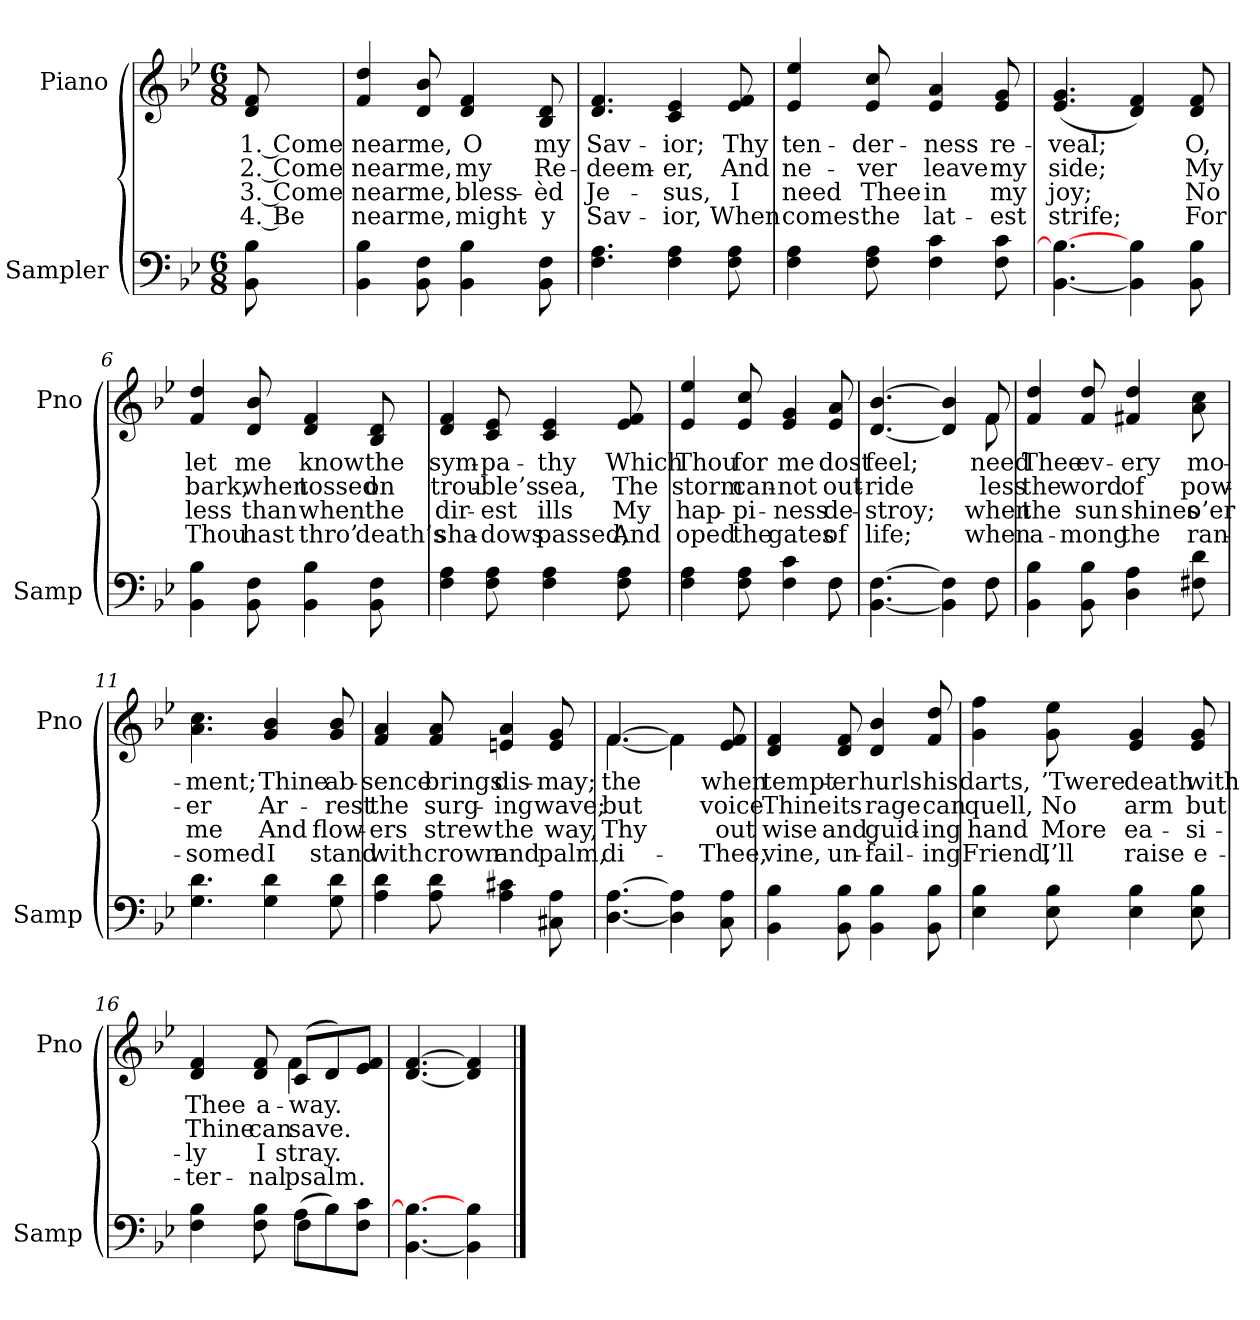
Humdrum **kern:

**kern	**kern	**text	**text	**text	**text
*part2	*part1	*part1	*part1	*part1	*part1
*staff2	*staff1	*staff1	*staff1	*staff1	*staff1
*I"Sampler	*I"Piano	*	*	*	*
*I'Samp	*I'Pno	*	*	*	*
*clefF4	*clefG2	*	*	*	*
*k[b-e-]	*k[b-e-]	*	*	*	*
*B-:	*B-:	*	*	*	*
*M6/8	*M6/8	*	*	*	*
=1	=1	=1	=1	=1	=1
8BB- 8B-	8d 8f	1. Come	2. Come	3. Come	4. Be
=2	=2	=2	=2	=2	=2
4BB- 4B-	4f 4dd	near	near	near	near
8BB- 8F	8d 8b-	me,	me,	me,	me,
4BB- 4B-	4d 4f	O	my	bless-	might-
8BB- 8F	8B- 8d	my	Re-	-èd	-y
=3	=3	=3	=3	=3	=3
4.F 4.A	4.d 4.f	Sav-	-deem-	Je-	Sav-
4F 4A	4c 4e-	-ior;	-er,	-sus,	-ior,
8F 8A	8e- 8f	Thy	And	I	When
=4	=4	=4	=4	=4	=4
4F 4A	4e- 4ee-	ten-	ne-	need	comes
8F 8A	8e- 8cc	-der-	-ver	Thee	the
4F 4c	4e- 4a	-ness	leave	in	lat-
8F 8c	8e- 8g	re-	my	my	-est
=5	=5	=5	=5	=5	=5
[4.BB- 4.B-_	(4.e- 4.g	-veal;	side;	joy;	strife;
4BB-] 4B-	4d 4f)	.	.	.	.
8BB- 8B-	8d 8f	O,	My	No	For
=6	=6	=6	=6	=6	=6
4BB- 4B-	4f 4dd	let	bark,	less	Thou
8BB- 8F	8d 8b-	me	when	than	hast
4BB- 4B-	4d 4f	know	tossed	when	thro’
8BB- 8F	8B- 8d	the	on	the	death’s
=7	=7	=7	=7	=7	=7
4F 4A	4d 4f	sym-	trou-	dir-	sha-
8F 8A	8c 8e-	-pa-	-ble’s	-est	-dows
4F 4A	4c 4e-	-thy	sea,	ills	passed,
8F 8A	8e- 8f	Which	The	My	And
=8	=8	=8	=8	=8	=8
*^	*	*	*	*	*
4F 4A	8ryy	4e- 4ee-	Thou	storm	hap-	oped
*v	*v	*	*	*	*	*
8F 8A	8e- 8cc	for	can-	-pi-	the
4F 4c	4e- 4g	me	-not	-ness	gates
*^	*	*	*	*	*
8F\	8F	8e- 8a	dost	out-	de-	of
=9	=9	=9	=9	=9	=9	=9
*	*	*^	*	*	*	*
[4.BB- [4.F	8ryy	[4.d [4.b-	8ryy	feel;	-ride	-stroy;	life;
*v	*v	*	*	*	*	*	*
*	*v	*v	*	*	*	*
4BB-] 4F]	4d] 4b-]	.	.	.	.
*^	*^	*	*	*	*
8F\	8F	8f/	8f	need	-less	when	when
*v	*v	*	*	*	*	*	*
*	*v	*v	*	*	*	*
=10	=10	=10	=10	=10	=10
4BB- 4B-	4f 4dd	Thee	the	the	a-
8BB- 8B-	8f 8dd	ev-	word	sun	-mong
4D 4A	4f#X 4dd	-ery	of	shines	the
8F#X 8d	8a 8cc	mo-	pow-	o’er	ran-
=11	=11	=11	=11	=11	=11
4.G 4.d	4.a 4.cc	-ment;	-er	me	-somed
4G 4d	4g 4b-	Thine	Ar-	And	I
8G 8d	8g 8b-	ab-	-rest	flow-	stand
=12	=12	=12	=12	=12	=12
4A 4d	4f 4a	-sence	the	-ers	with
8A 8d	8f 8a	brings	surg-	strew	crown
4A 4c#X	4en 4a	dis-	-ing	the	and
8C#X 8A	8e 8g	-may;	wave;	way,	palm,
=13	=13	=13	=13	=13	=13
*	*^	*	*	*	*
[4.D [4.A	[4.f/	[4.f	the	but	Thy	di-
4D] 4A]	4f\]	4f]	.	.	.	.
8C 8A	8e-/ 8f/	8ryy	when	voice	-out	Thee,
*	*v	*v	*	*	*	*
=14	=14	=14	=14	=14	=14
4BB- 4B-	4d 4f	tempt-	Thine	wise	-vine,
8BB- 8B-	8d 8f	-er	its	and	un-
4BB- 4B-	4d 4b-	hurls	rage	guid-	-fail-
8BB- 8B-	8f 8dd	his	can	-ing	-ing
=15	=15	=15	=15	=15	=15
4E- 4B-	4g 4ff	darts,	quell,	hand	Friend,
8E- 8B-	8g 8ee-	’Twere	No	More	I’ll
4E- 4B-	4e- 4g	death	arm	ea-	raise
8E- 8B-	8e- 8g	with	but	-si-	e-
=16	=16	=16	=16	=16	=16
*^	*^	*	*	*	*
4F 4B-	4.ryy	4d 4f	4.ryy	Thee	Thine	-ly	-ter-
8F 8B-	.	8d 8f	.	a-	can	I	-nal
(8A\L	4F	(8c/L	4f	-way.	save.	stray.	psalm.
8B-\)	.	8d/)	.	.	.	.	.
8F\ 8c\J	8ryy	8e-/ 8f/J	8ryy	.	.	.	.
*v	*v	*	*	*	*	*	*
*	*v	*v	*	*	*	*
=17	=17	=17	=17	=17	=17
[4.BB- 4.B-_	[4.d [4.f	.	.	.	.
4BB-] 4B-	4d] 4f]	.	.	.	.
==	==	==	==	==	==
*-	*-	*-	*-	*-	*-
